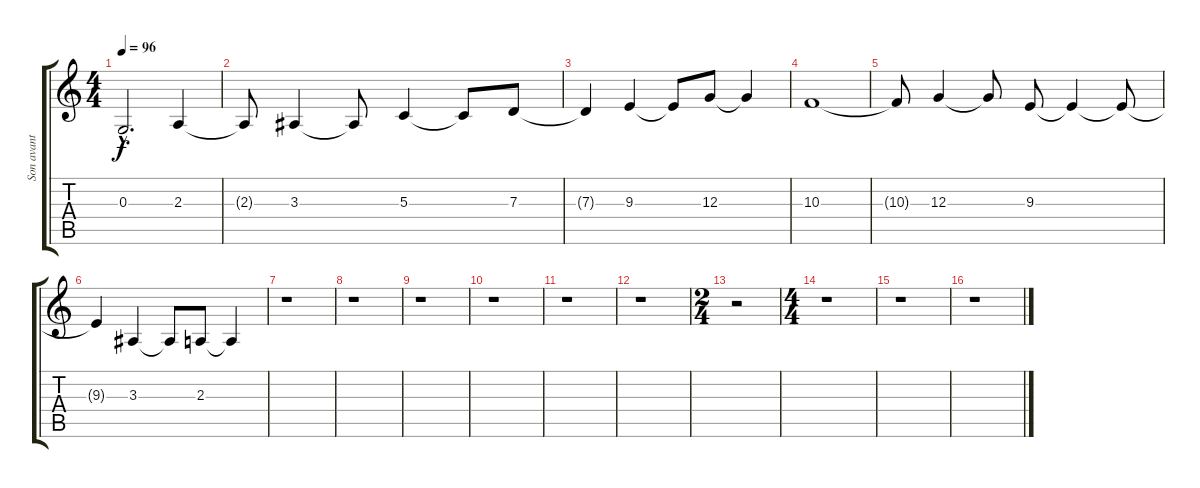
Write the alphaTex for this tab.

\track ("Son avant" "Son avant") {instrument recorder}
\staff {score tabs}
\tuning (E4 B3 G3 D3 A2 E2) {hide}
\ts (4 4)
\tempo 96
\clef g2
\ks c
0.3{hac}.2{d dy f instrument recorder} 2.3.4 |
2.3{t}.8 3.3.4 3.3{t}.8 5.3.4 5.3{t}.8 7.3.8 |
7.3{t}.4 9.3.4 9.3{t}.8 12.3.8 12.3{t}.4 |
10.3.1 |
10.3{t}.8 12.3.4 12.3{t}.8 9.3.8 9.3{t}.4 9.3{t}.8 |
9.3{t}.4 3.3.4 3.3{t}.8 2.3.8 2.3{t}.4 |
r.1 |
r.1 |
r.1 |
r.1 |
r.1 |
r.1 |
\ts (2 4)
r.2 |
\ts (4 4)
r.1 |
r.1 |
r.1
